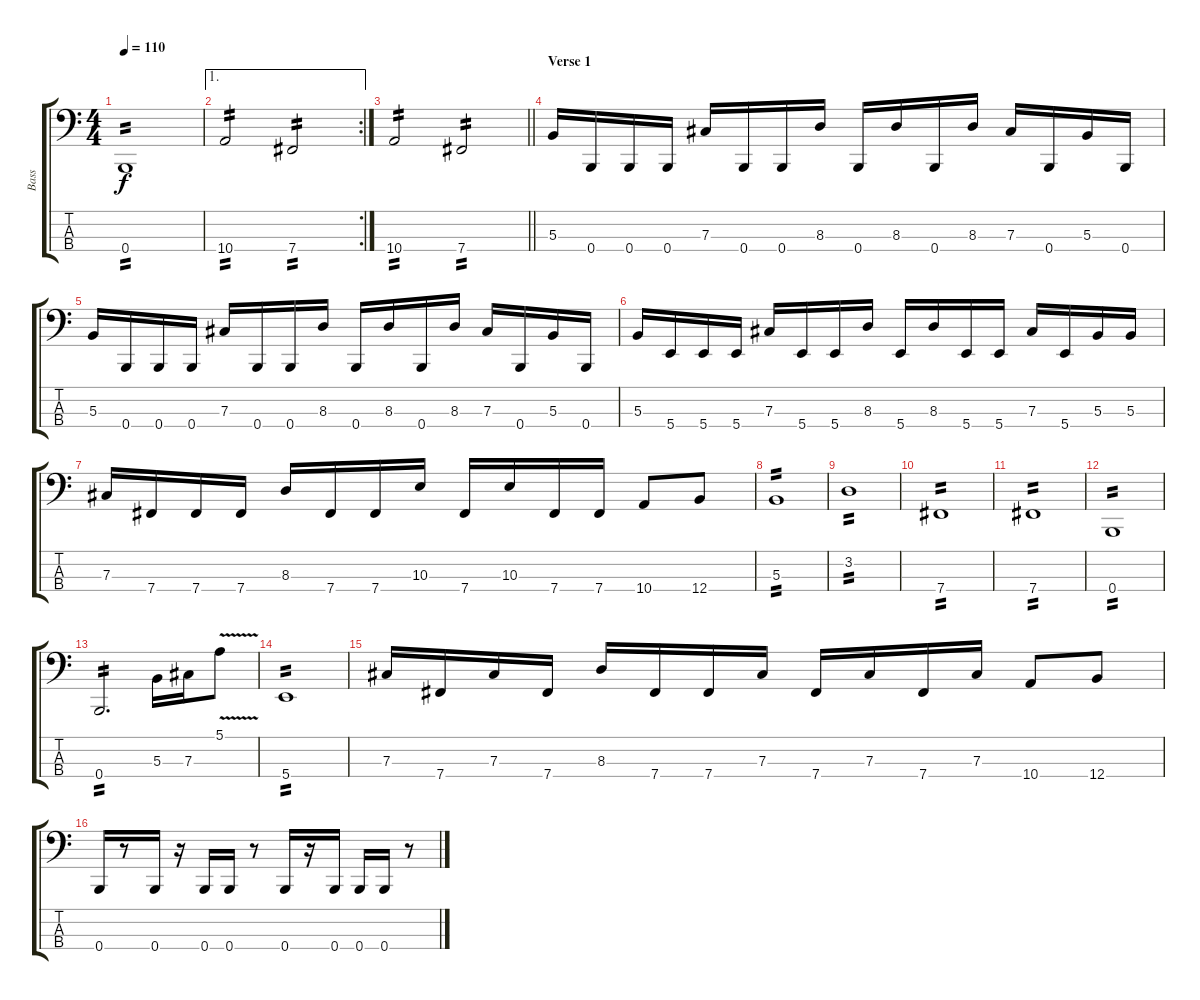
\track ("Bass" "Bass") {instrument electricbassfinger}
\staff {score tabs}
\tuning (E2 B1 Gb1 B0) {hide}
\ts (4 4)
\tempo 110
\clef f4
\ks c
0.4.1{tp 2 dy f} |
\ae 1
\rc 2
10.4.2{tp 2} 7.4.2{tp 2} |
\barLineRight lightlight
10.4.2{tp 2} 7.4.2{tp 2} |
\section ("" "Verse 1")
5.3.16 0.4.16 0.4.16 0.4.16 7.3.16 0.4.16 0.4.16 8.3.16 0.4.16 8.3.16 0.4.16 8.3.16 7.3.16 0.4.16 5.3.16 0.4.16 |
5.3.16 0.4.16 0.4.16 0.4.16 7.3.16 0.4.16 0.4.16 8.3.16 0.4.16 8.3.16 0.4.16 8.3.16 7.3.16 0.4.16 5.3.16 0.4.16 |
5.3.16 5.4.16 5.4.16 5.4.16 7.3.16 5.4.16 5.4.16 8.3.16 5.4.16 8.3.16 5.4.16 5.4.16 7.3.16 5.4.16 5.3.16 5.3.16 |
7.3.16 7.4.16 7.4.16 7.4.16 8.3.16 7.4.16 7.4.16 10.3.16 7.4.16 10.3.16 7.4.16 7.4.16 10.4.8 12.4.8 |
5.3.1{tp 2} |
3.2.1{tp 2} |
7.4.1{tp 2} |
7.4.1{tp 2} |
0.4.1{tp 2} |
0.4.2{d tp 2} 5.3.16 7.3.16 5.1{v}.8 |
5.4.1{tp 2} |
7.3.16 7.4.16 7.3.16 7.4.16 8.3.16 7.4.16 7.4.16 7.3.16 7.4.16 7.3.16 7.4.16 7.3.16 10.4.8 12.4.8 |
0.4.16 r.8 0.4.16 r.16 0.4.16 0.4.16 r.8 0.4.16 r.16 0.4.16 0.4.16 0.4.16 r.8
